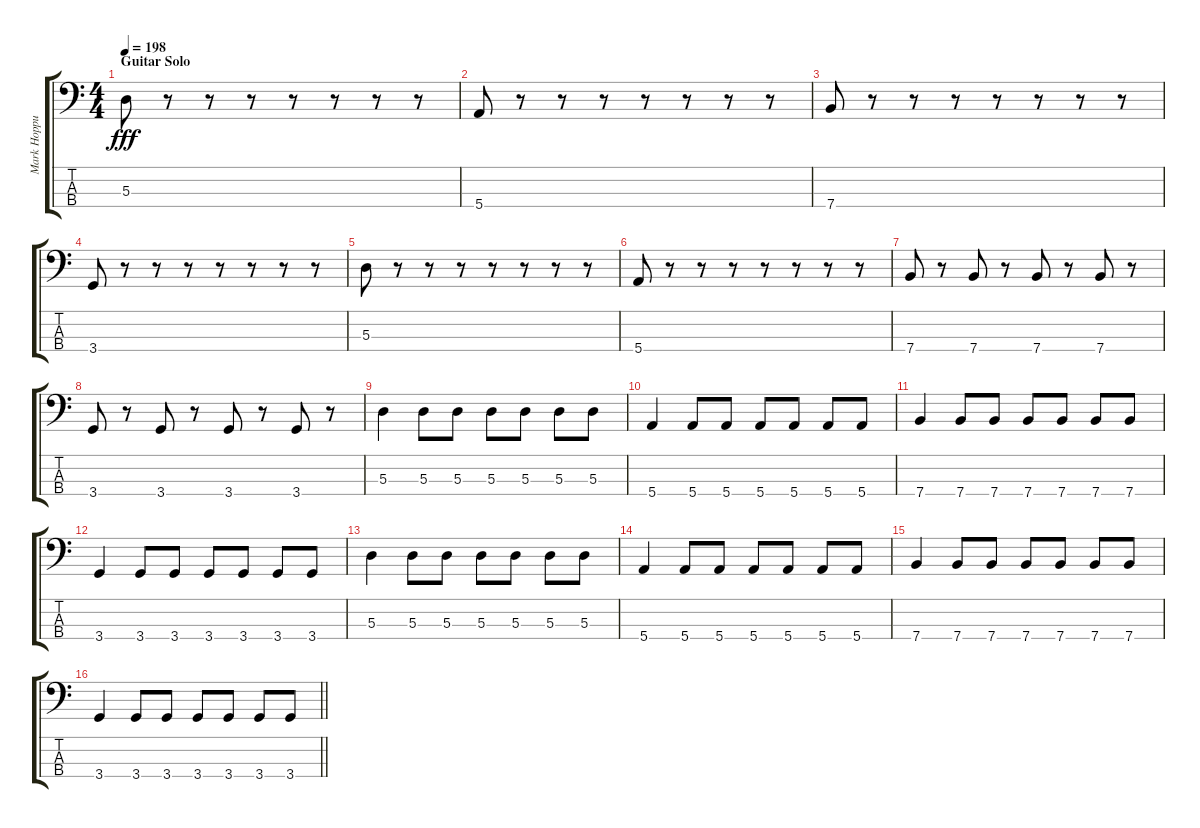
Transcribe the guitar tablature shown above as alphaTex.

\track ("Mark Hoppus" "Mark Hoppu") {instrument electricbasspick}
\staff {score tabs}
\tuning (G2 D2 A1 E1) {hide}
\ts (4 4)
\section ("" "Guitar Solo")
\tempo 198
\clef f4
\ks c
5.3.8{dy fff} r.8 r.8 r.8 r.8 r.8 r.8 r.8 |
5.4.8 r.8 r.8 r.8 r.8 r.8 r.8 r.8 |
7.4.8 r.8 r.8 r.8 r.8 r.8 r.8 r.8 |
3.4.8 r.8 r.8 r.8 r.8 r.8 r.8 r.8 |
5.3.8 r.8 r.8 r.8 r.8 r.8 r.8 r.8 |
5.4.8 r.8 r.8 r.8 r.8 r.8 r.8 r.8 |
7.4.8 r.8 7.4.8 r.8 7.4.8 r.8 7.4.8 r.8 |
3.4.8 r.8 3.4.8 r.8 3.4.8 r.8 3.4.8 r.8 |
5.3.4 5.3.8 5.3.8 5.3.8 5.3.8 5.3.8 5.3.8 |
5.4.4 5.4.8 5.4.8 5.4.8 5.4.8 5.4.8 5.4.8 |
7.4.4 7.4.8 7.4.8 7.4.8 7.4.8 7.4.8 7.4.8 |
3.4.4 3.4.8 3.4.8 3.4.8 3.4.8 3.4.8 3.4.8 |
5.3.4 5.3.8 5.3.8 5.3.8 5.3.8 5.3.8 5.3.8 |
5.4.4 5.4.8 5.4.8 5.4.8 5.4.8 5.4.8 5.4.8 |
7.4.4 7.4.8 7.4.8 7.4.8 7.4.8 7.4.8 7.4.8 |
\barLineRight lightlight
3.4.4 3.4.8 3.4.8 3.4.8 3.4.8 3.4.8 3.4.8
